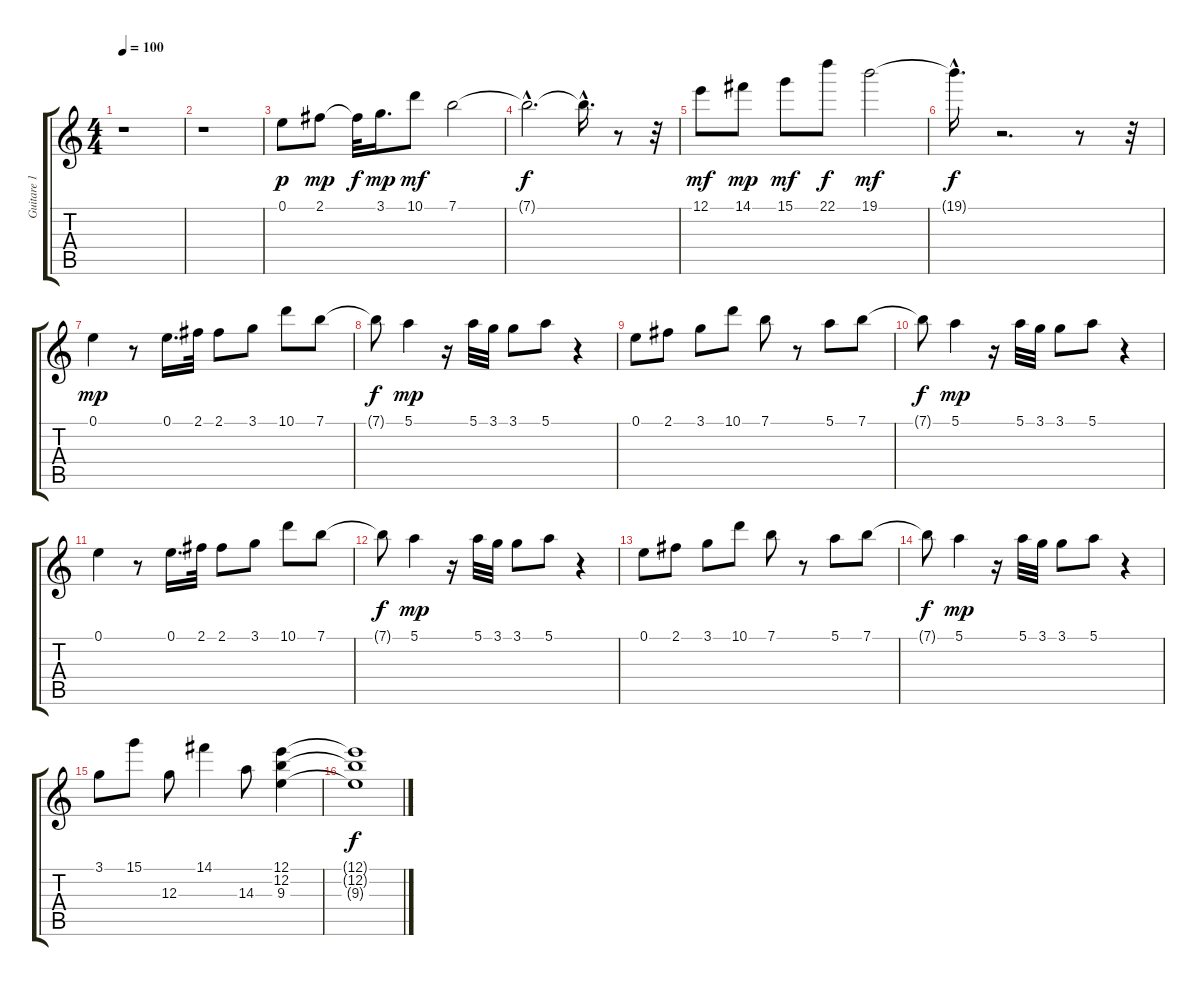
\track ("Guitare 1" "Guitare 1") {instrument electricguitarjazz}
\staff {score tabs}
\tuning (E4 B3 G3 D3 A2 E2) {hide}
\ts (4 4)
\tempo 100
\clef g2
\ks c
r.1{dy p instrument electricguitarjazz} |
r.1 |
0.1.8 2.1.8{dy mp} 2.1{t}.32{dy f} 3.1.16{d dy mp} 10.1.8{dy mf} 7.1.2 |
7.1{hac t}.2{d dy f} 7.1{hac t}.16{d} r.8 r.32 |
12.1.8{dy mf} 14.1.8{dy mp} 15.1.8{dy mf} 22.1.8{dy f} 19.1.2{dy mf} |
19.1{hac t}.16{d dy f} r.2{d} r.8 r.32 |
0.1.4{dy mp} r.8 0.1.16{d} 2.1.32 2.1.8 3.1.8 10.1.8 7.1.8 |
7.1{t}.8{dy f} 5.1.4{dy mp} r.16 5.1.32 3.1.32 3.1.8 5.1.8 r.4 |
0.1.8 2.1.8 3.1.8 10.1.8 7.1.8 r.8 5.1.8 7.1.8 |
7.1{t}.8{dy f} 5.1.4{dy mp} r.16 5.1.32 3.1.32 3.1.8 5.1.8 r.4 |
0.1.4 r.8 0.1.16{d} 2.1.32 2.1.8 3.1.8 10.1.8 7.1.8 |
7.1{t}.8{dy f} 5.1.4{dy mp} r.16 5.1.32 3.1.32 3.1.8 5.1.8 r.4 |
0.1.8 2.1.8 3.1.8 10.1.8 7.1.8 r.8 5.1.8 7.1.8 |
7.1{t}.8{dy f} 5.1.4{dy mp} r.16 5.1.32 3.1.32 3.1.8 5.1.8 r.4 |
3.1.8 15.1.8 12.3.8 14.1.4 14.3.8 (12.1 12.2 9.3).4 |
(12.1{t} 12.2{t} 9.3{t}).1{dy f}
